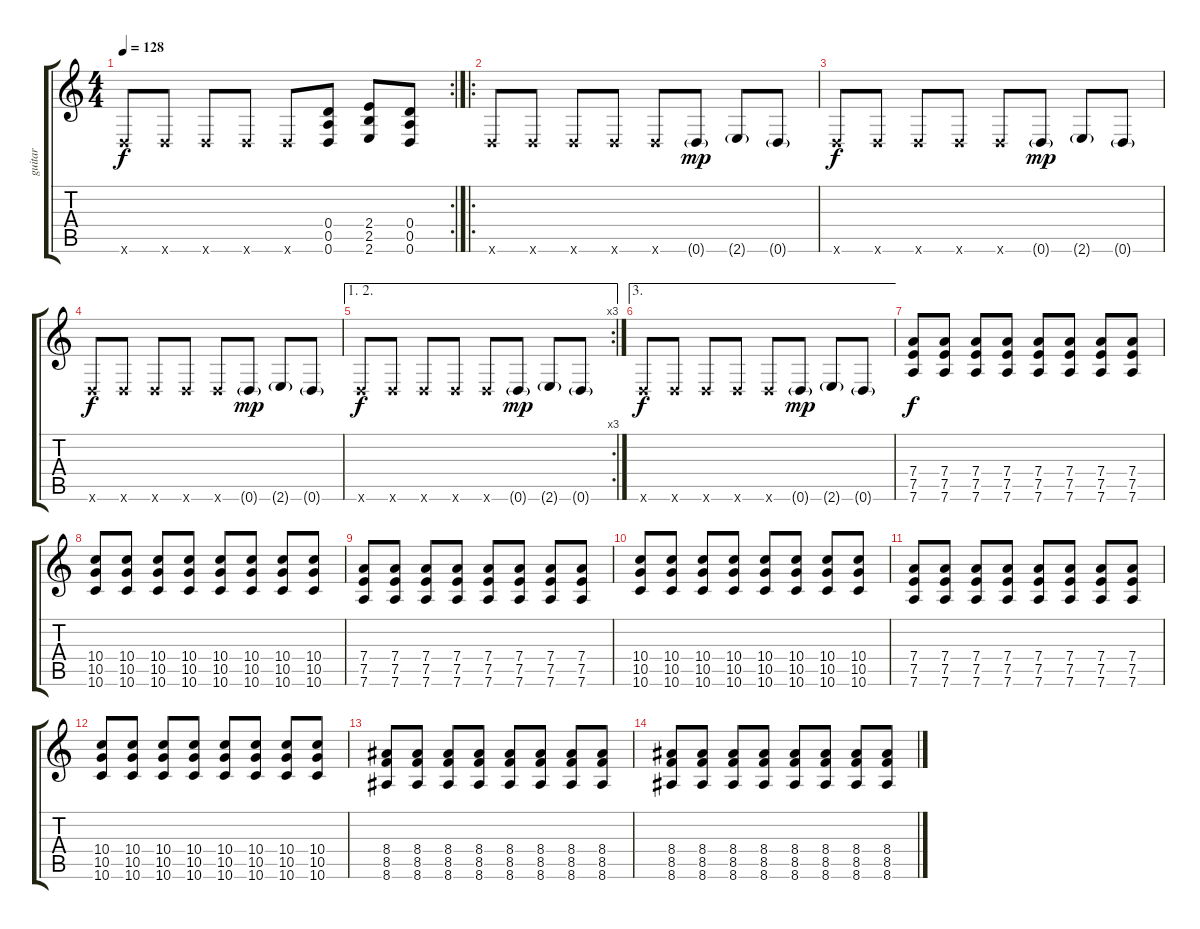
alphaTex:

\track ("guitar" "guitar") {instrument distortionguitar}
\staff {score tabs}
\tuning (E4 B3 G3 D3 A2 D2) {hide}
\rc 2
\ts (4 4)
\tempo 128
\clef g2
\ks c
0.6{x}.8{dy f} 0.6{x}.8 0.6{x}.8 0.6{x}.8 0.6{x}.8 (0.4 0.5 0.6).8 (2.4 2.5 2.6).8 (0.4 0.5 0.6).8 |
\ro
0.6{x}.8 0.6{x}.8 0.6{x}.8 0.6{x}.8 0.6{x}.8 0.6{g}.8{dy mp} 2.6{g}.8 0.6{g}.8 |
0.6{x}.8{dy f} 0.6{x}.8 0.6{x}.8 0.6{x}.8 0.6{x}.8 0.6{g}.8{dy mp} 2.6{g}.8 0.6{g}.8 |
0.6{x}.8{dy f} 0.6{x}.8 0.6{x}.8 0.6{x}.8 0.6{x}.8 0.6{g}.8{dy mp} 2.6{g}.8 0.6{g}.8 |
\ae (1 2)
\rc 3
0.6{x}.8{dy f} 0.6{x}.8 0.6{x}.8 0.6{x}.8 0.6{x}.8 0.6{g}.8{dy mp} 2.6{g}.8 0.6{g}.8 |
\ae 3
0.6{x}.8{dy f} 0.6{x}.8 0.6{x}.8 0.6{x}.8 0.6{x}.8 0.6{g}.8{dy mp} 2.6{g}.8 0.6{g}.8 |
(7.4 7.5 7.6).8{dy f} (7.4 7.5 7.6).8 (7.4 7.5 7.6).8 (7.4 7.5 7.6).8 (7.4 7.5 7.6).8 (7.4 7.5 7.6).8 (7.4 7.5 7.6).8 (7.4 7.5 7.6).8 |
(10.4 10.5 10.6).8 (10.4 10.5 10.6).8 (10.4 10.5 10.6).8 (10.4 10.5 10.6).8 (10.4 10.5 10.6).8 (10.4 10.5 10.6).8 (10.4 10.5 10.6).8 (10.4 10.5 10.6).8 |
(7.4 7.5 7.6).8 (7.4 7.5 7.6).8 (7.4 7.5 7.6).8 (7.4 7.5 7.6).8 (7.4 7.5 7.6).8 (7.4 7.5 7.6).8 (7.4 7.5 7.6).8 (7.4 7.5 7.6).8 |
(10.4 10.5 10.6).8 (10.4 10.5 10.6).8 (10.4 10.5 10.6).8 (10.4 10.5 10.6).8 (10.4 10.5 10.6).8 (10.4 10.5 10.6).8 (10.4 10.5 10.6).8 (10.4 10.5 10.6).8 |
(7.4 7.5 7.6).8 (7.4 7.5 7.6).8 (7.4 7.5 7.6).8 (7.4 7.5 7.6).8 (7.4 7.5 7.6).8 (7.4 7.5 7.6).8 (7.4 7.5 7.6).8 (7.4 7.5 7.6).8 |
(10.4 10.5 10.6).8 (10.4 10.5 10.6).8 (10.4 10.5 10.6).8 (10.4 10.5 10.6).8 (10.4 10.5 10.6).8 (10.4 10.5 10.6).8 (10.4 10.5 10.6).8 (10.4 10.5 10.6).8 |
(8.4 8.5 8.6).8 (8.4 8.5 8.6).8 (8.4 8.5 8.6).8 (8.4 8.5 8.6).8 (8.4 8.5 8.6).8 (8.4 8.5 8.6).8 (8.4 8.5 8.6).8 (8.4 8.5 8.6).8 |
(8.4 8.5 8.6).8 (8.4 8.5 8.6).8 (8.4 8.5 8.6).8 (8.4 8.5 8.6).8 (8.4 8.5 8.6).8 (8.4 8.5 8.6).8 (8.4 8.5 8.6).8 (8.4 8.5 8.6).8
